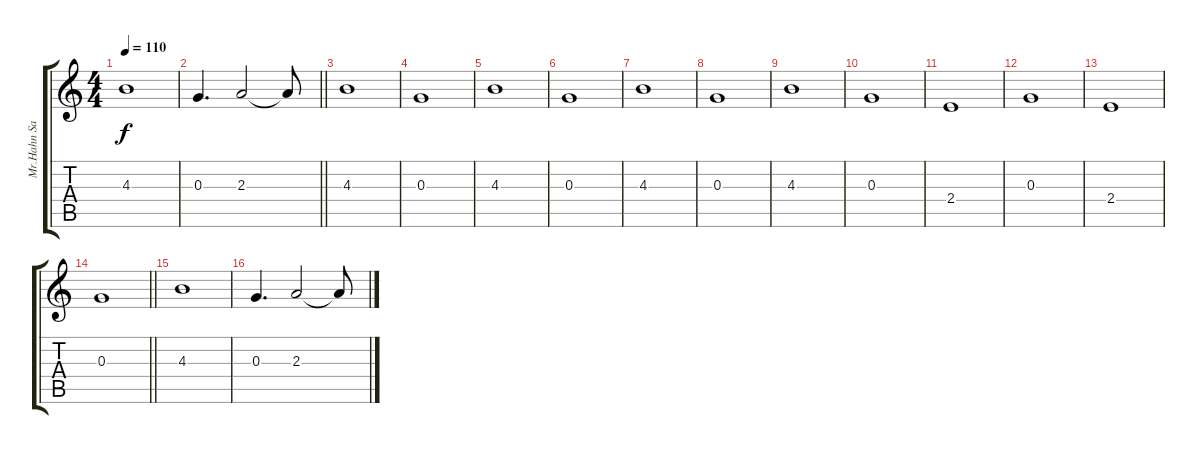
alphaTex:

\track ("Mr.Hahn Sampler2" "Mr.Hahn Sa") {instrument distortionguitar}
\staff {score tabs}
\tuning (E4 B3 G3 D3 A2 E2) {hide}
\ts (4 4)
\tempo 110
\clef g2
\ks c
4.3.1{dy f} |
\barLineRight lightlight
0.3.4{d} 2.3.2 2.3{t}.8 |
4.3.1 |
0.3.1 |
4.3.1 |
0.3.1 |
4.3.1 |
0.3.1 |
4.3.1 |
0.3.1 |
2.4.1 |
0.3.1 |
2.4.1 |
\barLineRight lightlight
0.3.1 |
4.3.1 |
0.3.4{d} 2.3.2 2.3{t}.8
